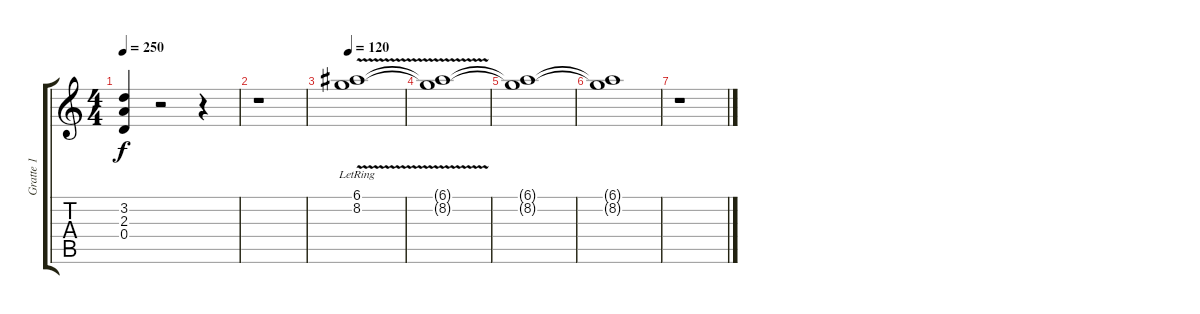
\track ("Gratte 1" "Gratte 1") {instrument overdrivenguitar}
\staff {score tabs}
\tuning (E4 B3 G3 D3 A2 E2) {hide}
\ts (4 4)
\tempo 250
\clef g2
\ks c
(3.2 2.3 0.4).4{dy f} r.2 r.4 |
r.1 |
\tempo 120
(6.1 8.2{v lr}).1{volume 4} |
(6.1{t} 8.2{t}).1 |
(6.1{t} 8.2{t}).1 |
(6.1{t} 8.2{t}).1 |
r.1
